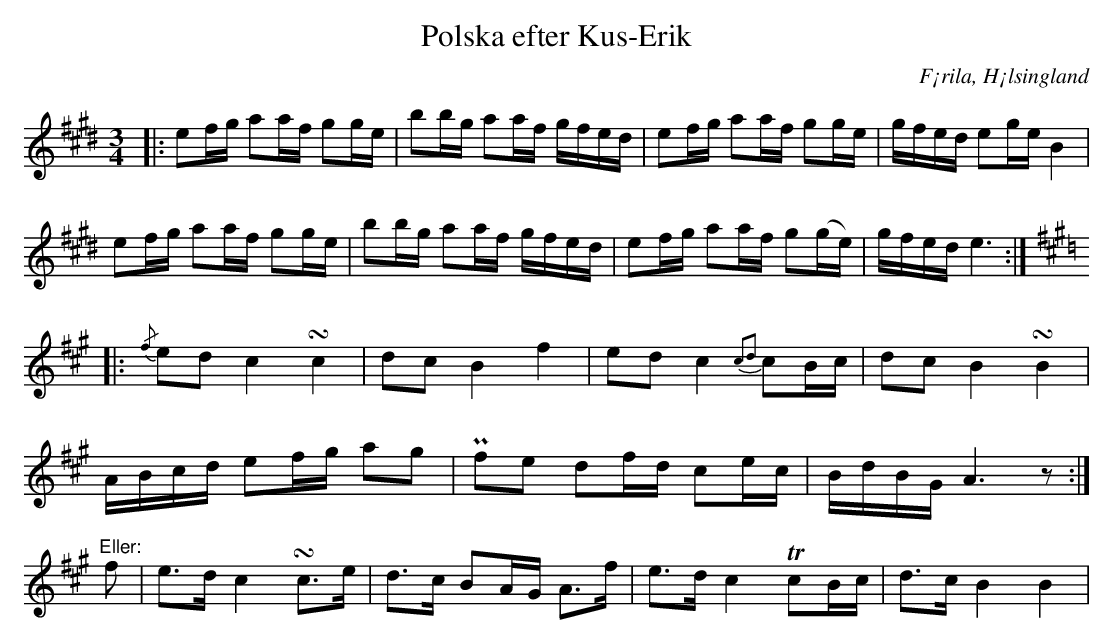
X:1
T: Polska efter Kus-Erik
O: F¡rila, H¡lsingland
M: 3/4
L: 1/16
K: E
|: e2fg a2af g2ge | b2bg a2af gfed | e2fg a2af g2ge | gfed e2ge B4 |
   e2fg a2af g2ge | b2bg a2af gfed | e2fg a2af g2(ge) | gfed e6 :|
K: A
             |: {/f}e2d2 c4   !turn!c4    | d2c2  B4   f4    | e2d2  c4 {c2d2}c2Bc  | d2c2  B4 !turn!B4 |
                ABcd     e2fg a2g2        | Pf2e2 d2fd c2ec  | BdBG  A6 z2    :|
"^Eller:" f2 |  e2>d2    c4   !turn!c2>e2 | d2>c2 B2AG A2>f2 | e2>d2 c4 Tc2Bc  | d2>c2 B4 B4       |
